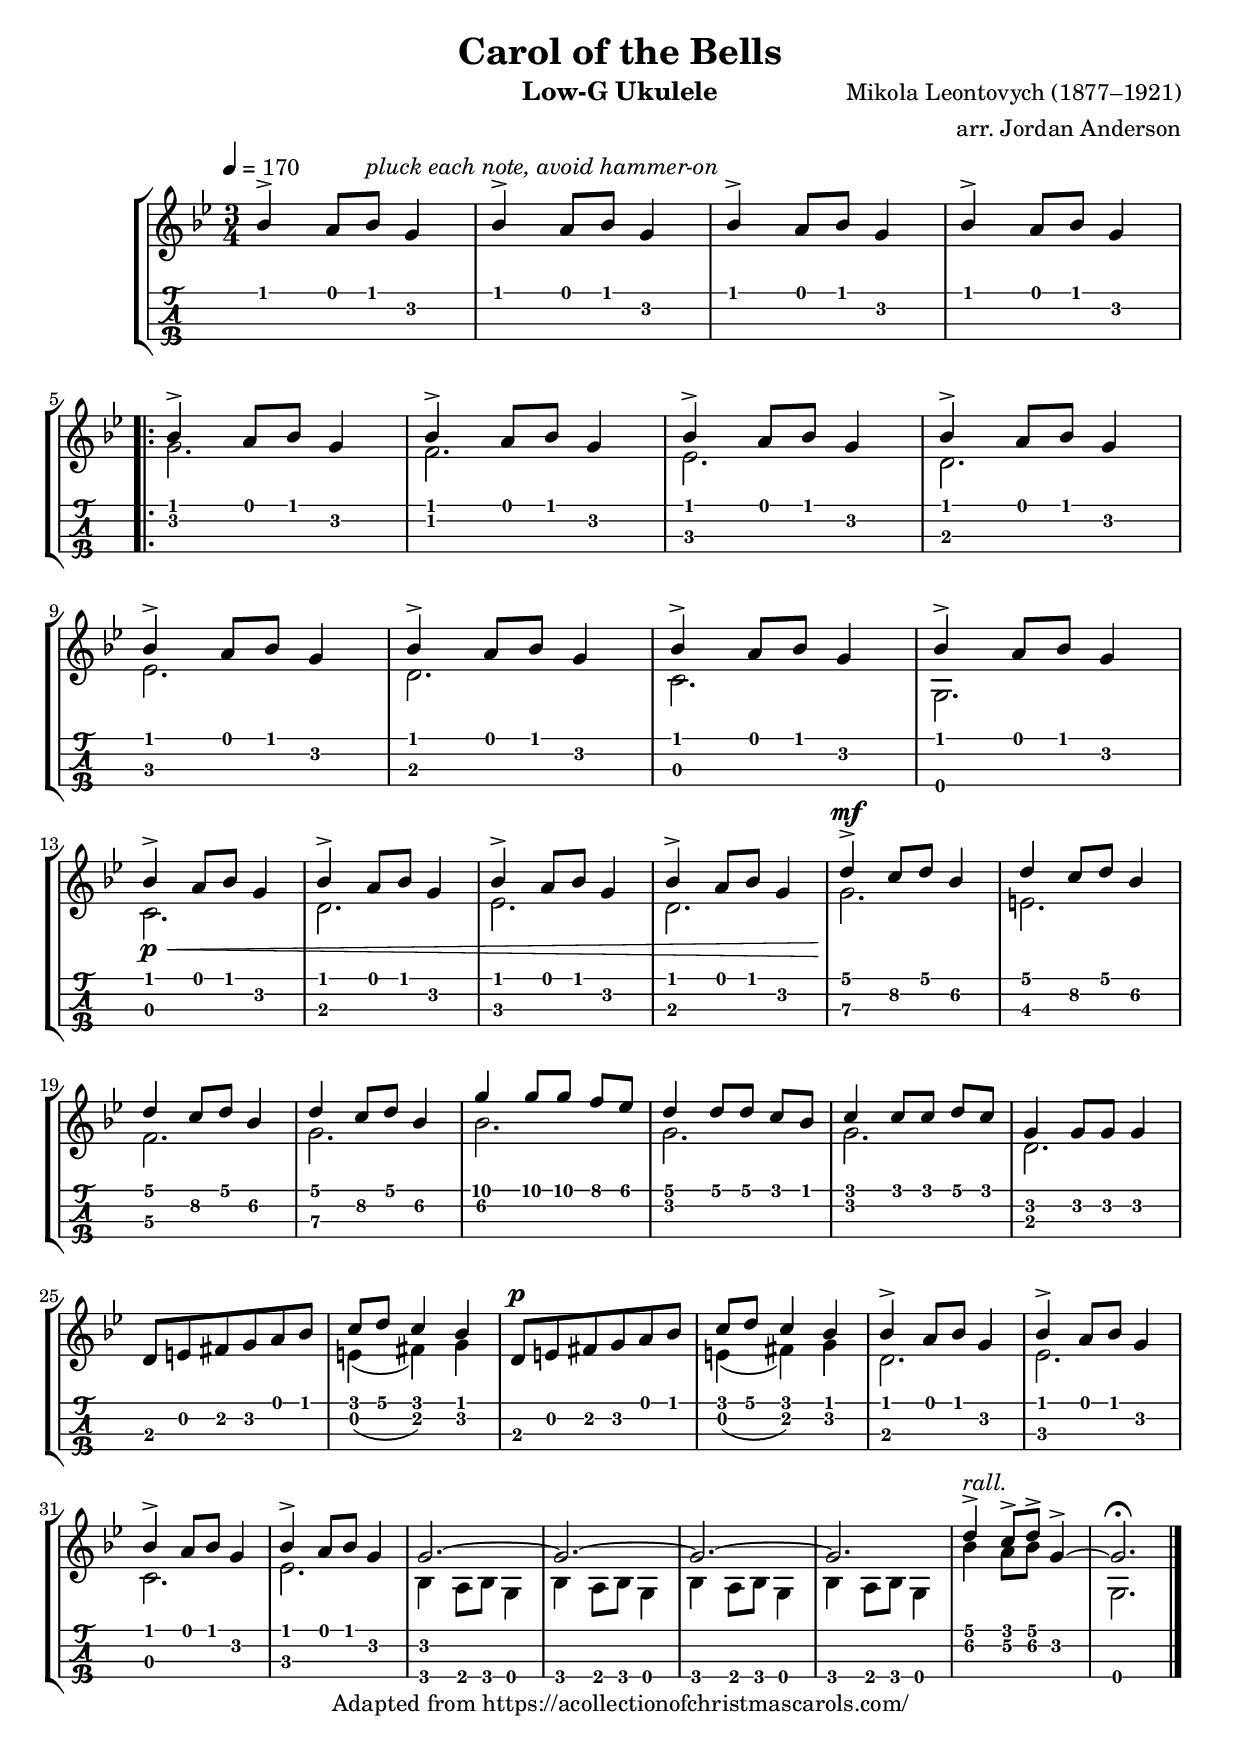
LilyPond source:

\version "2.20.0"
easyTarget = 1
\version "2.20.0"
\language "english"
\include "../../lib/barre.ily"
\include "predefined-ukulele-fretboards.ly"

\header {
    title = "Carol of the Bells"
    composer = "Mikola Leontovych (1877–1921)"
    arranger = "arr. Jordan Anderson"
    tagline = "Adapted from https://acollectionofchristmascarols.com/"
  }

low-g-ukulele-tuning = \stringTuning <g c' e' a'>

  %% from http://lilypond.1069038.n5.nabble.com/if-then-else-in-Lilypond-with-config-file-td163526.html
  %% \ifDefinedThenElse symbol expression else-expression
  %%
  %% If the symbol is defined, returns the expression.
  %% Otherwise, returns the else-expression.

  ifDefinedThenElse =
  #(define-music-function (parser location sym music else) (symbol? ly:music? ly:music?)
    (if (defined? sym)
     music else))

  %% Example:
  %%
  %% \ifDefinedThen #'leadWords  \lyricsto lead \ifDefined #'leadWords


% Main music
sopMusic = \relative c'' {
  \tempo 4 = 170
  bf4-> a8 bf^\markup\italic"pluck each note, avoid hammer-on" g4 |
  bf4-> a8 bf g4 |
  bf4-> a8 bf g4 |
  bf4-> a8 bf g4 | \break
  \repeat volta 2 {

    bf4-> a8 bf g4 |
    bf4-> a8 bf g4 |
    bf4-> a8 bf g4 |
    bf4-> a8 bf g4 | \break

    bf4-> a8 bf g4 |
    bf4-> a8 bf g4 |
    bf4-> a8 bf g4 |
    bf4-> a8 bf g4 | \break

    bf4->\p\< a8 bf g4
    bf4-> a8 bf g4 |
    bf4-> a8 bf g4 |
    bf4-> a8 bf g4 |

    d'4->^\mf c8\2 d bf4\2 |
    d4 c8\2 d bf4\2 |
    d4 c8\2 d bf4\2 |
    d4 c8\2 d bf4\2 |

    % 4th System
    g'4 g8 g f[ ef] |
    d4 d8 d c[ bf\1] |
    c4 c8 c d[ c] |

    g4 g8 g g4 |
    d8 e fs g a bf |
    c d c4 bf |

    d,8^\p e fs g a bf |
    c d c4 bf |

    %third page
    bf4-> a8 bf g4 |
    bf4-> a8 bf g4 |
    bf4-> a8 bf g4 |
    bf4-> a8 bf g4 |

 \ifDefinedThenElse #'easyTarget
    % Easy doesn't have chord
    { g2.~ | g~ | g~ | g | } { <g d>2.~ | <g d>~ | <g d>~ | <g d> | }
    d'4->^\markup\italic"rall." c8-> d-> g,4->~ |
    g2.\fermata \bar "|."
  }
}

sopWordsBelow = \lyricmode {
  Hark! how the bells, sweet sil -- ver bells,
  All seem to say, throw cares a -- way.

}
sopWords = \lyricmode {
  \repeat unfold 16 { \skip 1 }
  Christ -- mas is here, bring -- ing good cheer,
  To young and old, meek and the bold,

  Ding, dong, ding, dong, that is their song.
  With joy -- ful ring, all ca -- rol -- ing.

  \repeat unfold 48 { \skip 1}
  Mer -- ry, mer -- ry, mer -- ry, mer -- ry Christ -- mas!
  Mer -- ry, mer -- ry, mer -- ry, mer -- ry Christ -- mas!

  On, on they send, on with -- out end
  Their joy -- ful tone to ev -- ’ry home!

  Hark! how the bells, sweet sil -- ver bells
  All seems to say throw cares a -- way.
}

altoMusic = \relative c'' {
  s2.*4 |

  \repeat volta 2 {
    % 1
    g2. |
    f |
    ef |
    d |

    % 2
    ef2. |
    d |
 \ifDefinedThenElse #'easyTarget
    % Easy doesn't need to drop to 4th string
    { c2. | } { c2.\4 | }
    g |

    % 3
 \ifDefinedThenElse #'easyTarget
    % Easy doesn't need to drop to 4th string
    { c2. | } { c2.\4 | }
    d |
    ef |
    d |

    % 4
    g2.\3 |
    e\3 |
    f\3 |
    g\3 |

    %third system
    bf2.\2 |
    g\2 |
    g\2 |
    d |

    s2. |
    e4( fs) g |

    s2. |
    e4( fs) g |

    %final
    d2. |
    ef |
    c |
    ef |

    bf4 a8 bf g4 |
    bf4 a8 bf g4 |
    bf4 a8 bf g4 |
    bf4 a8 bf g4 |

    bf'4\2 a8\2 bf\2 s4|
    g,2. \bar "|."
  }

}
altoWords = {
  \lyricmode {
    Ding! Dong! Ding! Dong!
    Ding! Dong! Ding! Dong!

    \set associatedVoice = "sopranos"
    One seems to hear words of good cheer,
    From ev -- ’ry -- where fill -- ing the air.

    Oh, how they pound, rais -- ing the sound
    O’er hill and dale, tell -- ing their tale.
    \unset associatedVoice
  }
  \set stanza = \markup\dynamic"f "
  \lyricmode{
    Gai -- ly they ring while peo -- ple sing
    Songs of good cheer, Christ -- mas is \set associatedVoice = "tenors"
    here.

    Ding, dong, ding, dong,
    Ding, dong, ding, dong,
    Ding, dong, ding, dong,
    Ding, dong, ding, dong,
    \unset associatedVoice
    Ding! Dong!
    Ding! Dong!

    Ding! Dong!
    Ding! Dong!

    Ding! Dong!
    Ding! Dong!
    Ding, dong, ding dong! __
  }
}

tenorMusic = \relative c' {
  s2.*4 |

  \repeat volta 2 {
    % 1
    s2.*4

    % 2
    g'2. |
    f |
    ef |
    d |

    % 3
    g2. |
    g |
    g |
    g |

    % 4
    bf2.\2 |
    bf\2 |
    bf\2 |
    bf\2 |

    %third system
    s2.*4 |

    s2.*4 |

    %final
    g2. |
    g |
    f |
    s |

    s |
    s |
    s |
    s |

    s2. |
    s2. \bar "|."
  }
}
tenorWords = \lyricmode {
  \repeat unfold 76 {\skip 1}
  On, on they send on with -- out end
  Their joy -- ful tone to ev -- ’ry home.

  Dong!
}

bassMusic = \relative c {
  s2.*4 |

  \repeat volta 2 {
    s2.*8

    ef'2. |
    g, |
    c\4 |
    g |

    g2. |
    g |
    g |
    g |

    %third system
    bf4 a8 bf g4 |
    bf4 a8 bf g4 |
    bf4 a8 bf g4 |
    bf4 a8 bf g4 |

    bf4 a8 bf g4 |
    bf4 a8 bf g4 |
    bf4 a8 bf g4 |
    bf4 a8 bf g4 |

    %final
    g2. |
    g |
    a |
    g |

    s |
    s |
    s |
    s |

    s |
    s \bar "|."
  }
}
bassWords = \lyricmode {
  \repeat unfold 52 { \skip 1 }

  \repeat unfold 4 { \skip 1 }
}

\header {
      instrument = "Low-G Ukulele"
}

\score {
  \layout { \omit Voice.StringNumber }
  \midi {\tempo 4 = 115}
  <<
    \new StaffGroup <<
      \new Staff <<
        \time 3/4
        \clef treble
        \key g \minor
        \set Staff.midiInstrument = "acoustic guitar (nylon)"
        \new Voice = "melodyVoice" { \voiceOne \sopMusic }
        \new Voice { \voiceTwo \altoMusic }
        %\new Lyrics \lyricsto "melodyVoice" \verseOne
        %\new Lyrics \lyricsto "melodyVoice" \verseTwo
        %\new Lyrics \lyricsto "melodyVoice" \verseThree
        %\new Lyrics \lyricsto "melodyVoice" \verseFour
      >>

      \new TabStaff <<
        \set TabStaff.stringTunings = #low-g-ukulele-tuning
        \absolute <<
          \new TabVoice { \voiceOne \sopMusic }
          \new TabVoice { \voiceTwo \altoMusic }
        >>
      >>
    >>
  >>
}
